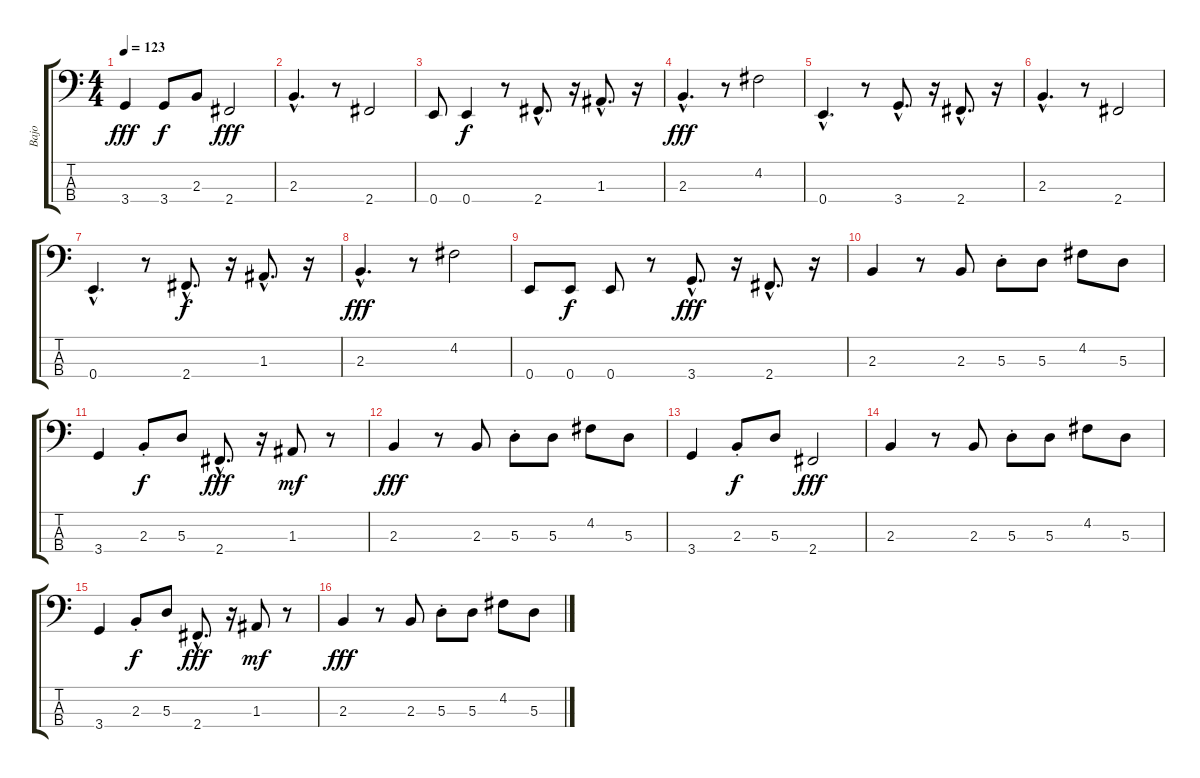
\track ("Bajo" "Bajo") {instrument electricbassfinger}
\staff {score tabs}
\tuning (G2 D2 A1 E1) {hide}
\ts (4 4)
\tempo 123
\clef f4
\ks c
3.4.4{dy fff} 3.4.8{dy f} 2.3.8 2.4.2{dy fff} |
2.3{hac}.4{d} r.8 2.4.2 |
0.4.8 0.4.4{dy f} r.8 2.4{hac}.8{d} r.16 1.3{hac}.8{d} r.16 |
2.3{hac}.4{d dy fff} r.8 4.2.2 |
0.4{hac}.4{d} r.8 3.4{hac}.8{d} r.16 2.4{hac}.8{d} r.16 |
2.3{hac}.4{d} r.8 2.4.2 |
0.4{hac}.4{d} r.8 2.4{hac}.8{d dy f} r.16 1.3{hac}.8{d} r.16 |
2.3{hac}.4{d dy fff} r.8 4.2.2 |
0.4.8 0.4.8{dy f} 0.4.8 r.8 3.4{hac}.8{d dy fff} r.16 2.4{hac}.8{d} r.16 |
2.3.4 r.8 2.3.8 5.3{st}.8 5.3.8 4.2.8 5.3.8 |
3.4.4 2.3{st}.8{dy f} 5.3.8 2.4{hac}.8{d dy fff} r.16 1.3.8{dy mf} r.8 |
2.3.4{dy fff} r.8 2.3.8 5.3{st}.8 5.3.8 4.2.8 5.3.8 |
3.4.4 2.3{st}.8{dy f} 5.3.8 2.4.2{dy fff} |
2.3.4 r.8 2.3.8 5.3{st}.8 5.3.8 4.2.8 5.3.8 |
3.4.4 2.3{st}.8{dy f} 5.3.8 2.4{hac}.8{d dy fff} r.16 1.3.8{dy mf} r.8 |
2.3.4{dy fff} r.8 2.3.8 5.3{st}.8 5.3.8 4.2.8 5.3.8
